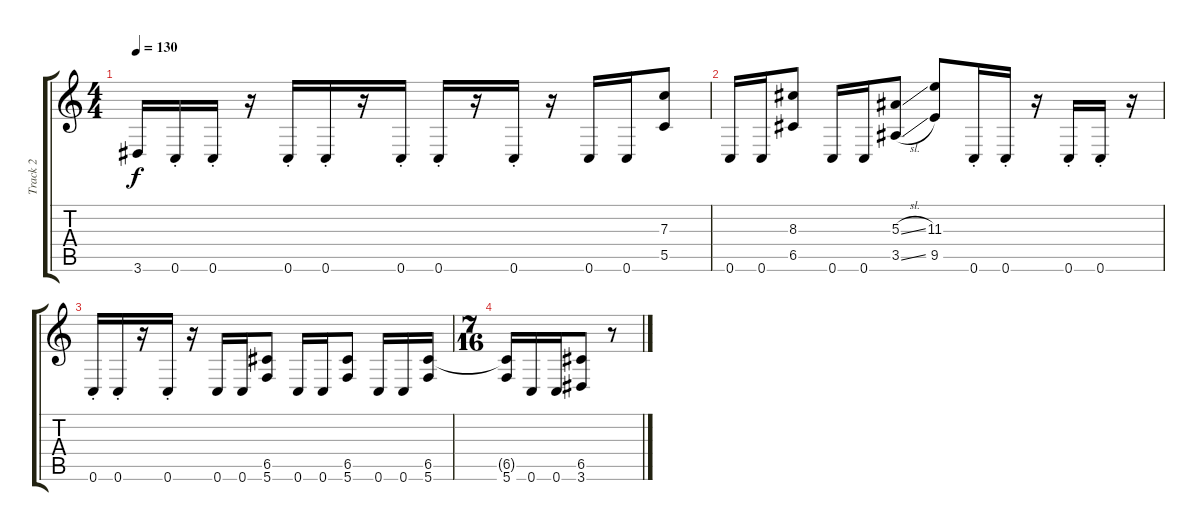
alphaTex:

\track ("Track 2" "Track 2") {instrument overdrivenguitar}
\staff {score tabs}
\tuning (D4 A3 F3 C3 G2 C2) {hide}
\ts (4 4)
\tempo 130
\clef g2
\ks c
3.6{t}.16{dy f} 0.6{st}.16 0.6{st}.16 r.16 0.6{st}.16 0.6{st}.16 r.16 0.6{st}.16 0.6{st}.16 r.16 0.6{st}.16 r.16 0.6.16 0.6.16 (7.3 5.5).8 |
0.6.16 0.6.16 (8.3 6.5).8 0.6.16 0.6.16 (5.3{sl} 3.5{sl}).8 (11.3 9.5).8 0.6{st}.16 0.6{st}.16 r.16 0.6{st}.16 0.6{st}.16 r.16 |
0.6{st}.16 0.6{st}.16 r.16 0.6{st}.16 r.16 0.6.16 0.6.16 (6.5 5.6).8 0.6.16 0.6.16 (6.5 5.6).8 0.6.16 0.6.16 (6.5 5.6).16 |
\ts (7 16)
(6.5{t} 5.6).16 0.6.16 0.6.16 (6.5 3.6).8 r.8
